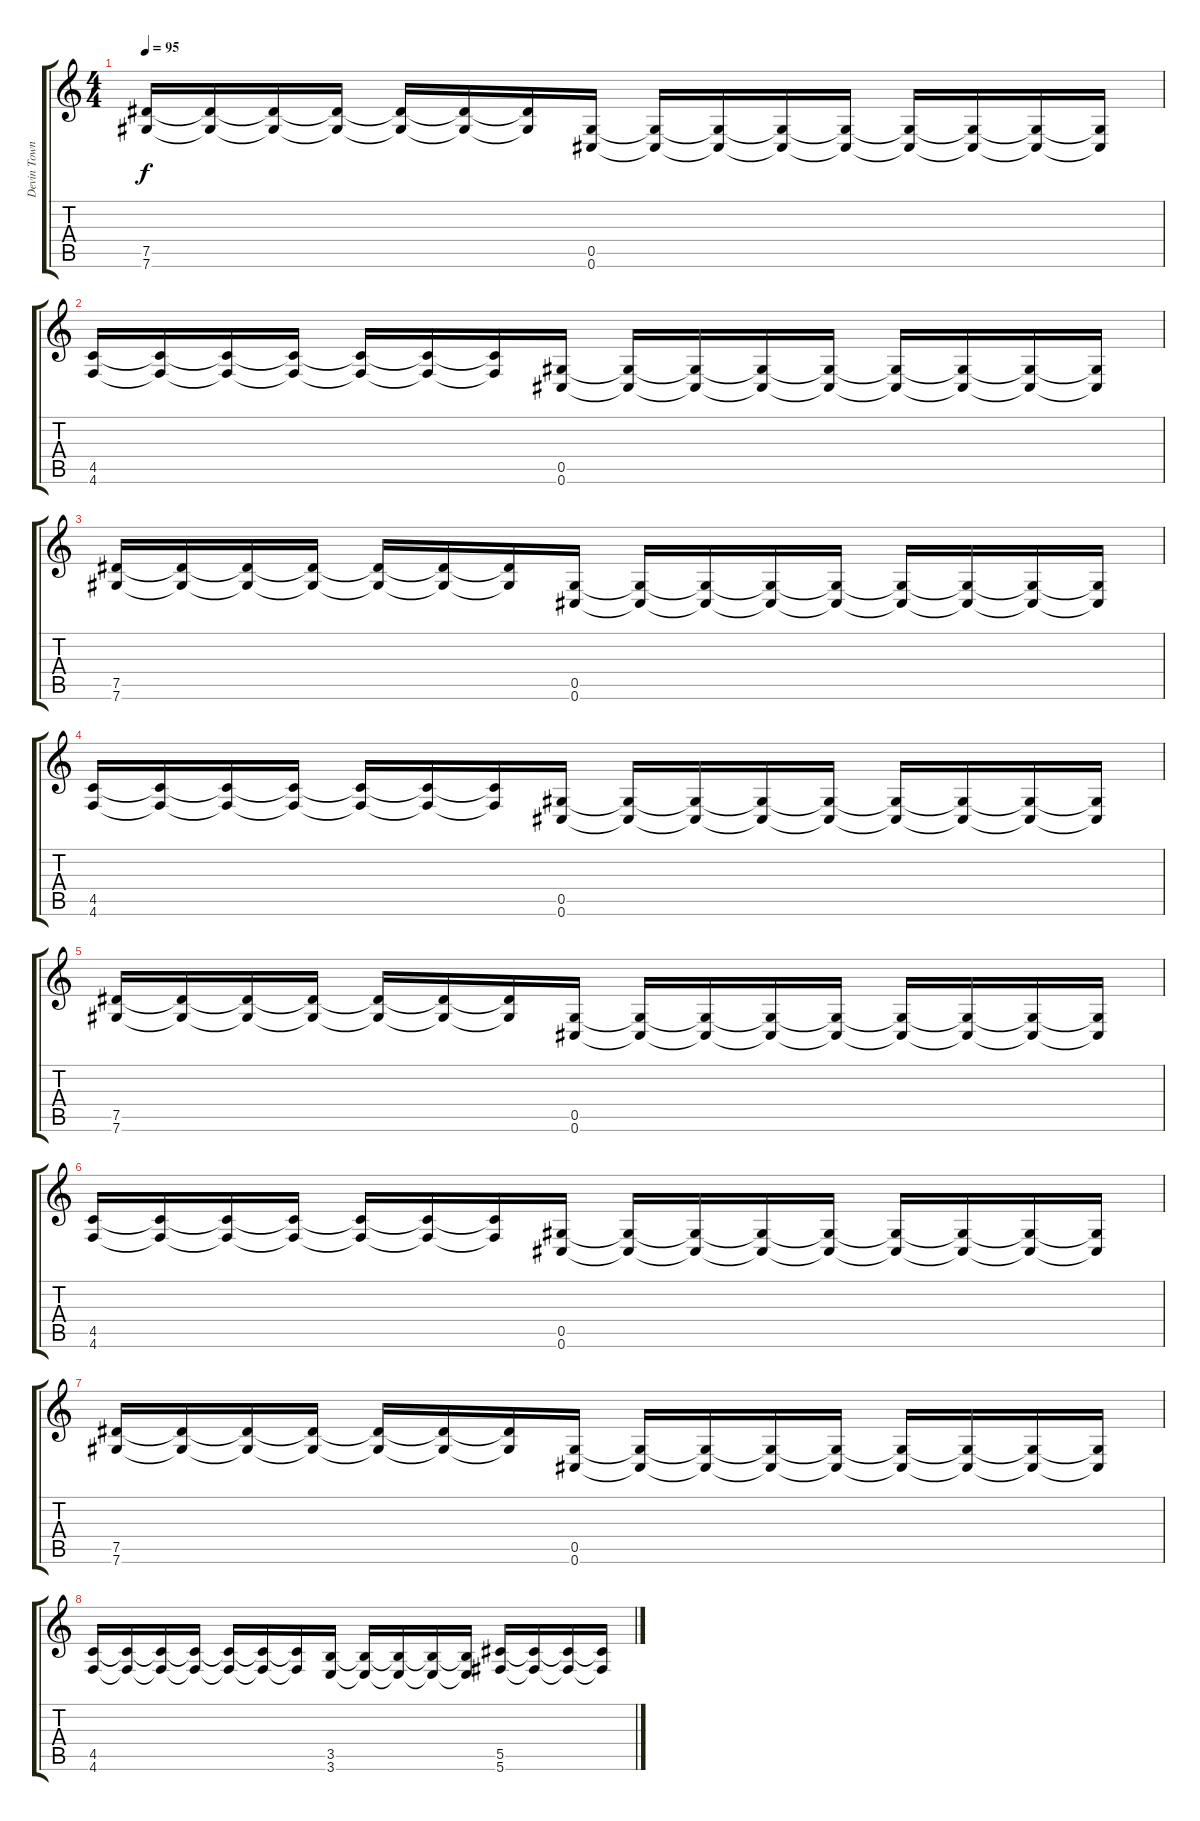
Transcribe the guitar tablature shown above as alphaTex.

\track ("Devin Townsend (Second Guitar)" "Devin Town") {instrument distortionguitar}
\staff {score tabs}
\tuning (Eb4 Bb3 Gb3 Db3 Ab2 Db2) {hide}
\ts (4 4)
\tempo 95
\clef g2
\ks c
(7.5 7.6).16{dy f} (7.5{t} 7.6{t}).16 (7.5{t} 7.6{t}).16 (7.5{t} 7.6{t}).16 (7.5{t} 7.6{t}).16 (7.5{t} 7.6{t}).16 (7.5{t} 7.6{t}).16 (0.5 0.6).16 (0.5{t} 0.6{t}).16 (0.5{t} 0.6{t}).16 (0.5{t} 0.6{t}).16 (0.5{t} 0.6{t}).16 (0.5{t} 0.6{t}).16 (0.5{t} 0.6{t}).16 (0.5{t} 0.6{t}).16 (0.5{t} 0.6{t}).16 |
(4.5 4.6).16 (4.5{t} 4.6{t}).16 (4.5{t} 4.6{t}).16 (4.5{t} 4.6{t}).16 (4.5{t} 4.6{t}).16 (4.5{t} 4.6{t}).16 (4.5{t} 4.6{t}).16 (0.5 0.6).16 (0.5{t} 0.6{t}).16 (0.5{t} 0.6{t}).16 (0.5{t} 0.6{t}).16 (0.5{t} 0.6{t}).16 (0.5{t} 0.6{t}).16 (0.5{t} 0.6{t}).16 (0.5{t} 0.6{t}).16 (0.5{t} 0.6{t}).16 |
(7.5 7.6).16 (7.5{t} 7.6{t}).16 (7.5{t} 7.6{t}).16 (7.5{t} 7.6{t}).16 (7.5{t} 7.6{t}).16 (7.5{t} 7.6{t}).16 (7.5{t} 7.6{t}).16 (0.5 0.6).16 (0.5{t} 0.6{t}).16 (0.5{t} 0.6{t}).16 (0.5{t} 0.6{t}).16 (0.5{t} 0.6{t}).16 (0.5{t} 0.6{t}).16 (0.5{t} 0.6{t}).16 (0.5{t} 0.6{t}).16 (0.5{t} 0.6{t}).16 |
(4.5 4.6).16 (4.5{t} 4.6{t}).16 (4.5{t} 4.6{t}).16 (4.5{t} 4.6{t}).16 (4.5{t} 4.6{t}).16 (4.5{t} 4.6{t}).16 (4.5{t} 4.6{t}).16 (0.5 0.6).16 (0.5{t} 0.6{t}).16 (0.5{t} 0.6{t}).16 (0.5{t} 0.6{t}).16 (0.5{t} 0.6{t}).16 (0.5{t} 0.6{t}).16 (0.5{t} 0.6{t}).16 (0.5{t} 0.6{t}).16 (0.5{t} 0.6{t}).16 |
(7.5 7.6).16 (7.5{t} 7.6{t}).16 (7.5{t} 7.6{t}).16 (7.5{t} 7.6{t}).16 (7.5{t} 7.6{t}).16 (7.5{t} 7.6{t}).16 (7.5{t} 7.6{t}).16 (0.5 0.6).16 (0.5{t} 0.6{t}).16 (0.5{t} 0.6{t}).16 (0.5{t} 0.6{t}).16 (0.5{t} 0.6{t}).16 (0.5{t} 0.6{t}).16 (0.5{t} 0.6{t}).16 (0.5{t} 0.6{t}).16 (0.5{t} 0.6{t}).16 |
(4.5 4.6).16 (4.5{t} 4.6{t}).16 (4.5{t} 4.6{t}).16 (4.5{t} 4.6{t}).16 (4.5{t} 4.6{t}).16 (4.5{t} 4.6{t}).16 (4.5{t} 4.6{t}).16 (0.5 0.6).16 (0.5{t} 0.6{t}).16 (0.5{t} 0.6{t}).16 (0.5{t} 0.6{t}).16 (0.5{t} 0.6{t}).16 (0.5{t} 0.6{t}).16 (0.5{t} 0.6{t}).16 (0.5{t} 0.6{t}).16 (0.5{t} 0.6{t}).16 |
(7.5 7.6).16 (7.5{t} 7.6{t}).16 (7.5{t} 7.6{t}).16 (7.5{t} 7.6{t}).16 (7.5{t} 7.6{t}).16 (7.5{t} 7.6{t}).16 (7.5{t} 7.6{t}).16 (0.5 0.6).16 (0.5{t} 0.6{t}).16 (0.5{t} 0.6{t}).16 (0.5{t} 0.6{t}).16 (0.5{t} 0.6{t}).16 (0.5{t} 0.6{t}).16 (0.5{t} 0.6{t}).16 (0.5{t} 0.6{t}).16 (0.5{t} 0.6{t}).16 |
(4.5 4.6).16 (4.5{t} 4.6{t}).16 (4.5{t} 4.6{t}).16 (4.5{t} 4.6{t}).16 (4.5{t} 4.6{t}).16 (4.5{t} 4.6{t}).16 (4.5{t} 4.6{t}).16 (3.5 3.6).16 (3.5{t} 3.6{t}).16 (3.5{t} 3.6{t}).16 (3.5{t} 3.6{t}).16 (3.5{t} 3.6{t}).16 (5.5 5.6).16 (5.5{t} 5.6{t}).16 (5.5{t} 5.6{t}).16 (5.5{t} 5.6{t}).16
